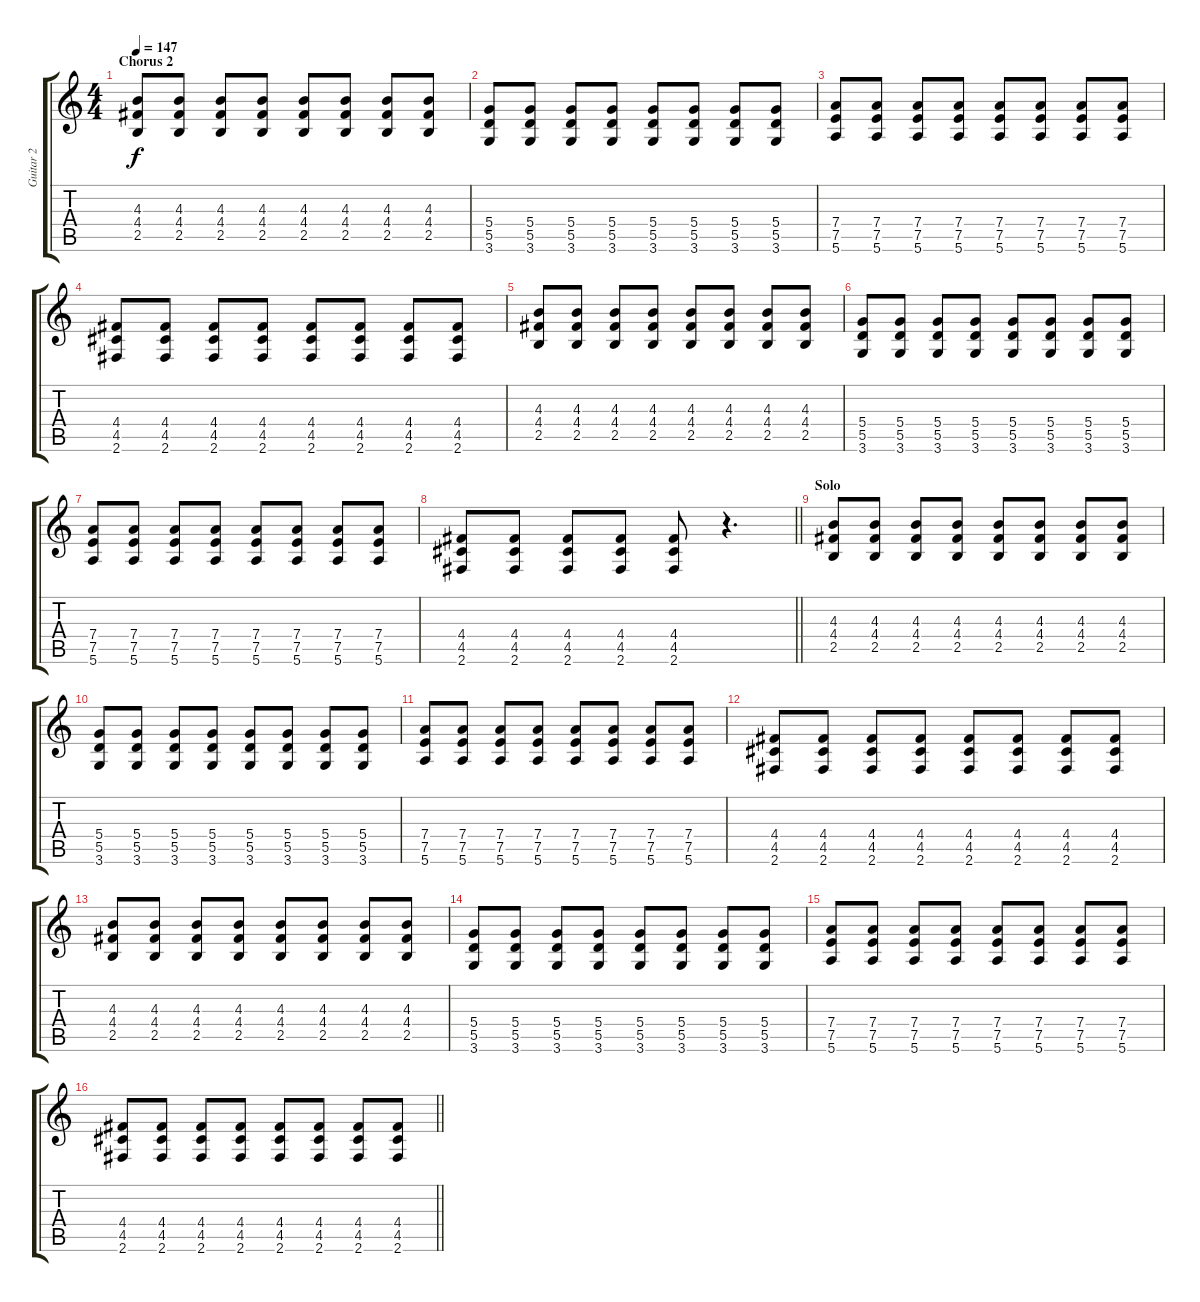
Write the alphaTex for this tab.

\track ("Guitar 2" "Guitar 2") {instrument distortionguitar}
\staff {score tabs}
\tuning (E4 B3 G3 D3 A2 E2) {hide}
\ts (4 4)
\section ("" "Chorus 2")
\tempo 147
\clef g2
\ks c
(4.3 4.4 2.5).8{dy f} (4.3 4.4 2.5).8 (4.3 4.4 2.5).8 (4.3 4.4 2.5).8 (4.3 4.4 2.5).8 (4.3 4.4 2.5).8 (4.3 4.4 2.5).8 (4.3 4.4 2.5).8 |
(5.4 5.5 3.6).8 (5.4 5.5 3.6).8 (5.4 5.5 3.6).8 (5.4 5.5 3.6).8 (5.4 5.5 3.6).8 (5.4 5.5 3.6).8 (5.4 5.5 3.6).8 (5.4 5.5 3.6).8 |
(7.4 7.5 5.6).8 (7.4 7.5 5.6).8 (7.4 7.5 5.6).8 (7.4 7.5 5.6).8 (7.4 7.5 5.6).8 (7.4 7.5 5.6).8 (7.4 7.5 5.6).8 (7.4 7.5 5.6).8 |
(4.4 4.5 2.6).8 (4.4 4.5 2.6).8 (4.4 4.5 2.6).8 (4.4 4.5 2.6).8 (4.4 4.5 2.6).8 (4.4 4.5 2.6).8 (4.4 4.5 2.6).8 (4.4 4.5 2.6).8 |
(4.3 4.4 2.5).8 (4.3 4.4 2.5).8 (4.3 4.4 2.5).8 (4.3 4.4 2.5).8 (4.3 4.4 2.5).8 (4.3 4.4 2.5).8 (4.3 4.4 2.5).8 (4.3 4.4 2.5).8 |
(5.4 5.5 3.6).8 (5.4 5.5 3.6).8 (5.4 5.5 3.6).8 (5.4 5.5 3.6).8 (5.4 5.5 3.6).8 (5.4 5.5 3.6).8 (5.4 5.5 3.6).8 (5.4 5.5 3.6).8 |
(7.4 7.5 5.6).8 (7.4 7.5 5.6).8 (7.4 7.5 5.6).8 (7.4 7.5 5.6).8 (7.4 7.5 5.6).8 (7.4 7.5 5.6).8 (7.4 7.5 5.6).8 (7.4 7.5 5.6).8 |
\barLineRight lightlight
(4.4 4.5 2.6).8 (4.4 4.5 2.6).8 (4.4 4.5 2.6).8 (4.4 4.5 2.6).8 (4.4 4.5 2.6).8 r.4{d} |
\section ("" "Solo")
(4.3 4.4 2.5).8 (4.3 4.4 2.5).8 (4.3 4.4 2.5).8 (4.3 4.4 2.5).8 (4.3 4.4 2.5).8 (4.3 4.4 2.5).8 (4.3 4.4 2.5).8 (4.3 4.4 2.5).8 |
(5.4 5.5 3.6).8 (5.4 5.5 3.6).8 (5.4 5.5 3.6).8 (5.4 5.5 3.6).8 (5.4 5.5 3.6).8 (5.4 5.5 3.6).8 (5.4 5.5 3.6).8 (5.4 5.5 3.6).8 |
(7.4 7.5 5.6).8 (7.4 7.5 5.6).8 (7.4 7.5 5.6).8 (7.4 7.5 5.6).8 (7.4 7.5 5.6).8 (7.4 7.5 5.6).8 (7.4 7.5 5.6).8 (7.4 7.5 5.6).8 |
(4.4 4.5 2.6).8 (4.4 4.5 2.6).8 (4.4 4.5 2.6).8 (4.4 4.5 2.6).8 (4.4 4.5 2.6).8 (4.4 4.5 2.6).8 (4.4 4.5 2.6).8 (4.4 4.5 2.6).8 |
(4.3 4.4 2.5).8 (4.3 4.4 2.5).8 (4.3 4.4 2.5).8 (4.3 4.4 2.5).8 (4.3 4.4 2.5).8 (4.3 4.4 2.5).8 (4.3 4.4 2.5).8 (4.3 4.4 2.5).8 |
(5.4 5.5 3.6).8 (5.4 5.5 3.6).8 (5.4 5.5 3.6).8 (5.4 5.5 3.6).8 (5.4 5.5 3.6).8 (5.4 5.5 3.6).8 (5.4 5.5 3.6).8 (5.4 5.5 3.6).8 |
(7.4 7.5 5.6).8 (7.4 7.5 5.6).8 (7.4 7.5 5.6).8 (7.4 7.5 5.6).8 (7.4 7.5 5.6).8 (7.4 7.5 5.6).8 (7.4 7.5 5.6).8 (7.4 7.5 5.6).8 |
\barLineRight lightlight
(4.4 4.5 2.6).8 (4.4 4.5 2.6).8 (4.4 4.5 2.6).8 (4.4 4.5 2.6).8 (4.4 4.5 2.6).8 (4.4 4.5 2.6).8 (4.4 4.5 2.6).8 (4.4 4.5 2.6).8
